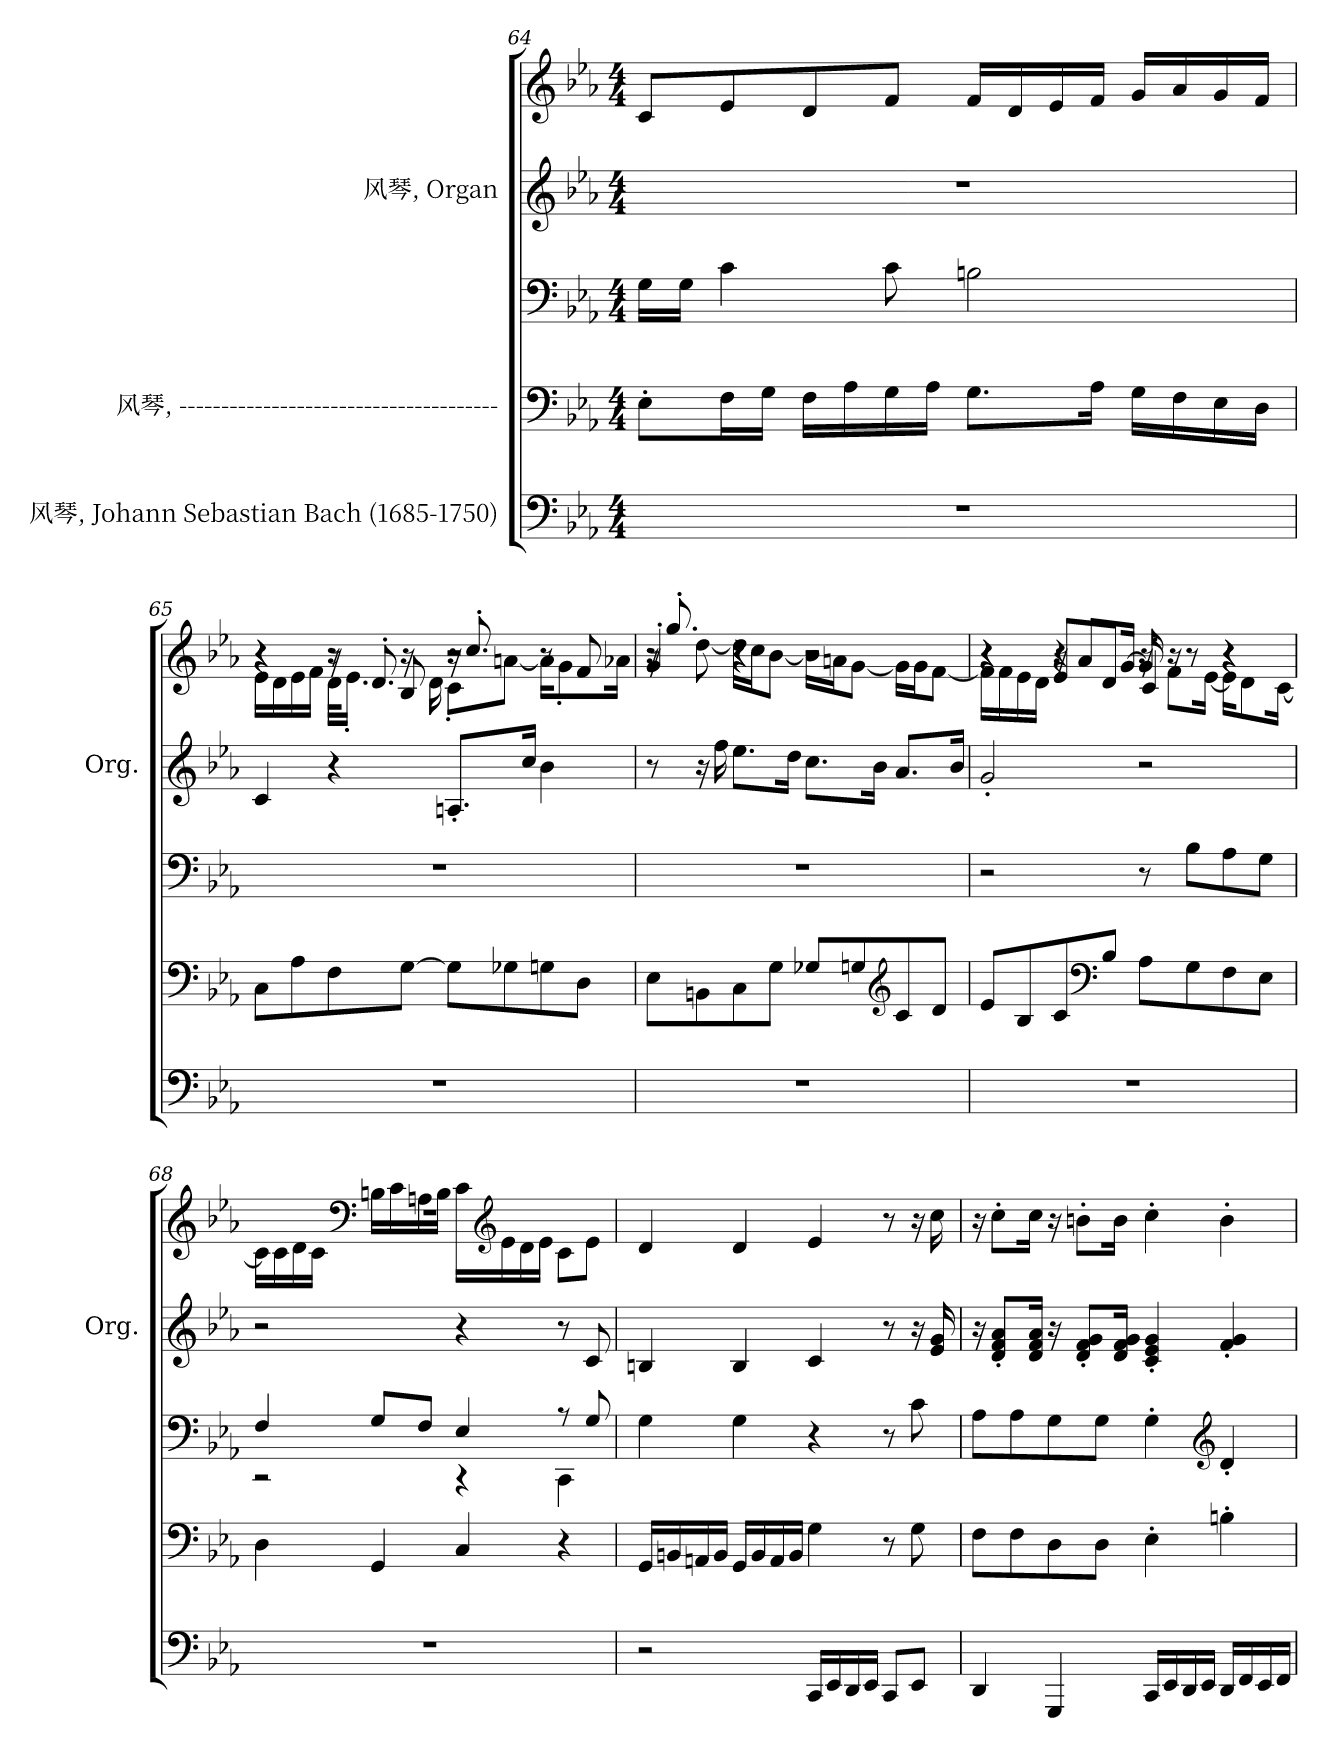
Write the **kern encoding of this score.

**kern	**kern	**kern	**kern	**kern
*part3	*part2	*part2	*part1	*part1
*staff5	*staff4	*staff3	*staff2	*staff1
*I"风琴, Johann Sebastian Bach   (1685-1750)	*I"风琴, --------------------------------------	*	*I"风琴, Organ	*
*	*	*	*I'Org.	*
*clefF4	*clefF4	*clefF4	*clefG2	*clefG2
*k[b-e-a-]	*k[b-e-a-]	*k[b-e-a-]	*k[b-e-a-]	*k[b-e-a-]
*M4/4	*M4/4	*M4/4	*M4/4	*M4/4
=64	=64	=64	=64	=64
1r	8E-'\L	16G\LL	1r	8c/L
.	.	16G\JJ	.	.
.	16F\L	4c\	.	8e-/
.	16G\JJ	.	.	.
.	16F\LL	.	.	8d/
.	16A-\	.	.	.
.	16G\	8c\	.	8f/J
.	16A-\JJ	.	.	.
.	8.G\L	2Bn\	.	16f/LL
.	.	.	.	16d/
.	.	.	.	16e-/
.	16A-\Jk	.	.	16f/JJ
.	16G\LL	.	.	16g/LL
.	16F\	.	.	16a-/
.	16E-\	.	.	16g/
.	16D\JJ	.	.	16f/JJ
!!LO:LB:g=z
=65	=65	=65	=65	=65
*	*	*	*	*^
*	*	*	*	*	*^
1r	8C\L	1r	4c/	4r	16e-\LL	4r
.	.	.	.	.	16d\	.
.	8A-\	.	.	.	16e-\	.
.	.	.	.	.	16f\JJ	.
.	8F\	.	4r	16r	32d\KLL	8r
.	.	.	.	.	16.e-'\JJ	.
.	.	.	.	8.d'/	.	.
.	[8G\J	.	.	.	16r	8B-/
.	.	.	.	.	16d\	.
.	8G\L]	.	8.An'/L	16r	8c'\L	2r
.	.	.	.	8.cc'/	.	.
.	8G-X\	.	.	.	[8an\J	.
.	.	.	16cc/Jk	.	.	.
.	8Gn\	.	4b-\	8r	16a\KL]	.
.	.	.	.	.	8g'\	.
.	8D\J	.	.	8f/	.	.
.	.	.	.	.	16a-X\Jk	.
=66	=66	=66	=66	=66	=66	=66
1r	8E-\L	1r	8r	16r	8r	4g'/
.	.	.	.	8.gg'/	.	.
.	8BBn\	.	16r	.	[8dd\	.
.	.	.	16ff\	.	.	.
.	8C\	.	8.ee-\L	4r	16dd\LL]	4r
.	.	.	.	.	16cc\J	.
.	8G\J	.	.	.	[8b-\J	.
.	.	.	16dd\Jk	.	.	.
.	8G-X/L	.	8.cc\L	2r	16b-\LL]	2r
.	.	.	.	.	16an\J	.
.	8Gn/	.	.	.	[8g\J	.
.	.	.	16b-\Jk	.	.	.
*	*clefG2	*	*	*	*	*
.	8c/	.	8.a-/L	.	16g\LL]	.
.	.	.	.	.	16g\J	.
.	8d/J	.	.	.	[8f\J	.
.	.	.	16b-/Jk	.	.	.
!!LO:PB:g=z	!!	!!
=67	=67	=67	=67	=67	=67	=67
1r	8e-/L	2r	2g'/	4r	16f\LL]	4r
.	.	.	.	.	16f\	.
.	8B-/	.	.	.	16e-\	.
.	.	.	.	.	16d\JJ	.
.	8c/	.	.	16r	4r	8e-/L
.	.	.	.	8a-/L	.	.
*	*clefF4	*	*	*	*	*
.	8B-/J	.	.	.	.	8d/J
.	.	.	.	[16g/Jk	.	.
.	8A-\L	8r	2r	16g/]	16r	4c'/
.	.	.	.	16r	8f\L	.
.	8G\	8B-\L	.	8r	.	.
.	.	.	.	.	[16e-\Jk	.
.	8F\	8A-\	.	4r	16e-\KL]	4r
.	.	.	.	.	8d\	.
.	8E-\J	8G\J	.	.	.	.
.	.	.	.	.	[16c\Jk	.
*	*	*	*	*v	*v	*v
=68	=68	=68	=68	=68
*	*	*	*	*MM66
*	*	*^	*	*^
1r	4D\	4F/	2r	2r	1r	16c\LL]
.	.	.	.	.	.	16c\
.	.	.	.	.	.	16d\
.	.	.	.	.	.	16c\JJ
*	*	*	*	*	*clefF4	*
.	4GG/	8G/L	.	.	.	16Bn\LL
.	.	.	.	.	.	16c\
.	.	8F/J	.	.	.	16An\
.	.	.	.	.	.	16B\JJ
.	4C/	4E-/	4r	4r	.	16c\LL
*	*	*	*	*	*clefG2	*
.	.	.	.	.	.	16e-\
.	.	.	.	.	.	16d\
.	.	.	.	.	.	16e-\JJ
.	4r	8r	4CC\	8r	.	8c\L
.	.	8G/	.	8c/	.	8e-\J
*	*	*v	*v	*	*v	*v
!!LO:LB:g=z
=69	=69	=69	=69	=69
2r	16GG/LL	4G\	4Bn/	4d/
.	16BBn/	.	.	.
.	16AAn/	.	.	.
.	16BB/JJ	.	.	.
.	16GG/LL	4G\	4B/	4d/
.	16BB/	.	.	.
.	16AA/	.	.	.
.	16BB/JJ	.	.	.
16CC/LL	4G\	4r	4c/	4e-/
16EE-/	.	.	.	.
16DD/	.	.	.	.
16EE-/JJ	.	.	.	.
8CC/L	8r	8r	8r	8r
8EE-/J	8G\	8c\	16r	16r
.	.	.	16e-/ 16g/	16cc\
=70	=70	=70	=70	=70
4DD/	8F\L	8A-\L	16r	16r
.	.	.	8d/' 8f/' 8a-/'L	8cc'\L
.	8F\	8A-\	.	.
.	.	.	16d/ 16f/ 16a-/Jk	16cc\Jk
4GGG/	8D\	8G\	16r	16r
.	.	.	8d/' 8f/' 8g/'L	8bn'\L
.	8D\J	8G\J	.	.
.	.	.	16d/ 16f/ 16g/Jk	16b\Jk
16CC/LL	4E-'\	4G'\	4c/' 4e-/' 4g/'	4cc'\
16EE-/	.	.	.	.
16DD/	.	.	.	.
16EE-/JJ	.	.	.	.
*	*	*clefG2	*	*
16DD/LL	4Bn'\	4d'/	4f/' 4g/'	4b'\
16FF/	.	.	.	.
16EE-/	.	.	.	.
16FF/JJ	.	.	.	.
=	=	=	=	=
*-	*-	*-	*-	*-
